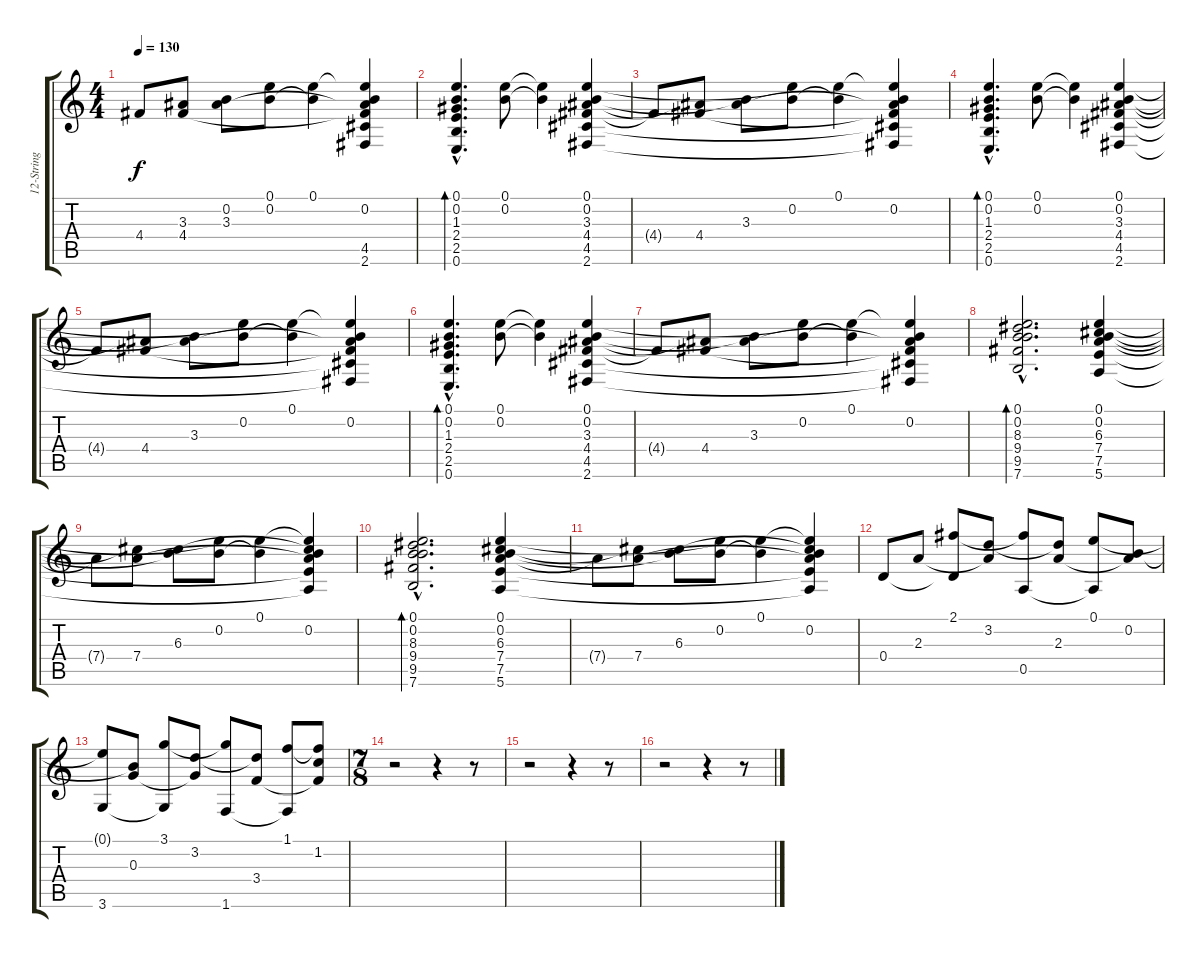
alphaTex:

\track ("12-String Electric" "12-String ") {instrument distortionguitar}
\staff {score tabs}
\tuning (E4 B3 G3 D3 A2 E2) {hide}
\ts (4 4)
\tempo 130
\clef g2
\ks c
4.4{t}.8{dy f} (3.3{t} 4.4).8 (0.2{t} 3.3).8 (0.1{t} 0.2).8 (0.1 0.2{t}).4 (0.1{t} 0.2 3.3{t} 4.4{t} 4.5{t} 2.6{t}).4 |
(0.1{hac} 0.2{hac} 1.3{hac} 2.4{hac} 2.5{hac} 0.6{hac}).4{d bd 120} (0.1 0.2).8 (0.1{t} 0.2{t}).4 (0.1 0.2 3.3 4.4 4.5 2.6).4 |
4.4{t}.8 (3.3{t} 4.4).8 (0.2{t} 3.3).8 (0.1{t} 0.2).8 (0.1 0.2{t}).4 (0.1{t} 0.2 3.3{t} 4.4{t} 4.5{t} 2.6{t}).4 |
(0.1{hac} 0.2{hac} 1.3{hac} 2.4{hac} 2.5{hac} 0.6{hac}).4{d bd 120} (0.1 0.2).8 (0.1{t} 0.2{t}).4 (0.1 0.2 3.3 4.4 4.5 2.6).4 |
4.4{t}.8 (3.3{t} 4.4).8 (0.2{t} 3.3).8 (0.1{t} 0.2).8 (0.1 0.2{t}).4 (0.1{t} 0.2 3.3{t} 4.4{t} 4.5{t} 2.6{t}).4 |
(0.1{hac} 0.2{hac} 1.3{hac} 2.4{hac} 2.5{hac} 0.6{hac}).4{d bd 120} (0.1 0.2).8 (0.1{t} 0.2{t}).4 (0.1 0.2 3.3 4.4 4.5 2.6).4 |
4.4{t}.8 (3.3{t} 4.4).8 (0.2{t} 3.3).8 (0.1{t} 0.2).8 (0.1 0.2{t}).4 (0.1{t} 0.2 3.3{t} 4.4{t} 4.5{t} 2.6{t}).4 |
(0.1{hac} 0.2{hac} 8.3{hac} 9.4{hac} 9.5{hac} 7.6{hac}).2{d bd 120} (0.1 0.2 6.3 7.4 7.5 5.6).4 |
7.4{t}.8 (6.3{t} 7.4).8 (0.2{t} 6.3).8 (0.1{t} 0.2).8 (0.1 0.2{t}).4 (0.1{t} 0.2 6.3{t} 7.4{t} 7.5{t} 5.6{t}).4 |
(0.1{hac} 0.2{hac} 8.3{hac} 9.4{hac} 9.5{hac} 7.6{hac}).2{d bd 120} (0.1 0.2 6.3 7.4 7.5 5.6).4 |
7.4{t}.8 (6.3{t} 7.4).8 (0.2{t} 6.3).8 (0.1{t} 0.2).8 (0.1 0.2{t}).4 (0.1{t} 0.2 6.3{t} 7.4{t} 7.5{t} 5.6{t}).4 |
0.4.8 2.3.8 (2.1 0.4{t}).8 (3.2 2.3{t}).8 (2.1{t} 0.5).8 (3.2{t} 2.3).8 (0.1 0.5{t}).8 (0.2 2.3{t}).8 |
(0.1{t} 3.6).8 (0.2{t} 0.3).8 (3.1 3.6{t}).8 (3.2 0.3{t}).8 (3.1{t} 1.6).8 (3.2{t} 3.4).8 (1.1 1.6{t}).8 (1.1{t} 1.2 3.4{t}).8 |
\ts (7 8)
r.2 r.4 r.8 |
r.2 r.4 r.8 |
r.2 r.4 r.8
